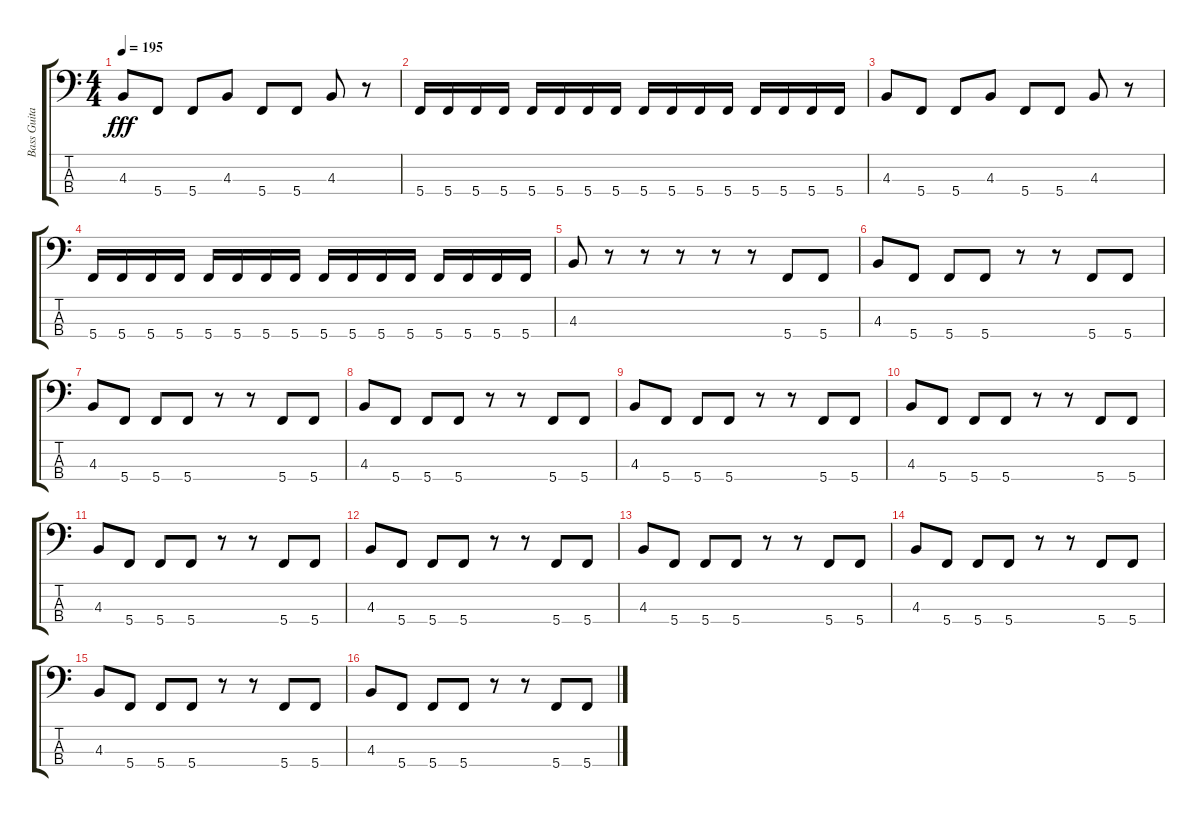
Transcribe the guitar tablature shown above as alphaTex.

\track ("Bass Guitar" "Bass Guita") {instrument electricbasspick}
\staff {score tabs}
\tuning (F2 C2 G1 C1) {hide}
\ts (4 4)
\tempo 195
\clef f4
\ks c
4.3.8{dy fff} 5.4.8 5.4.8 4.3.8 5.4.8 5.4.8 4.3.8 r.8 |
5.4.16 5.4.16 5.4.16 5.4.16 5.4.16 5.4.16 5.4.16 5.4.16 5.4.16 5.4.16 5.4.16 5.4.16 5.4.16 5.4.16 5.4.16 5.4.16 |
4.3.8 5.4.8 5.4.8 4.3.8 5.4.8 5.4.8 4.3.8 r.8 |
5.4.16 5.4.16 5.4.16 5.4.16 5.4.16 5.4.16 5.4.16 5.4.16 5.4.16 5.4.16 5.4.16 5.4.16 5.4.16 5.4.16 5.4.16 5.4.16 |
4.3.8 r.8 r.8 r.8 r.8 r.8 5.4.8 5.4.8 |
4.3.8 5.4.8 5.4.8 5.4.8 r.8 r.8 5.4.8 5.4.8 |
4.3.8 5.4.8 5.4.8 5.4.8 r.8 r.8 5.4.8 5.4.8 |
4.3.8 5.4.8 5.4.8 5.4.8 r.8 r.8 5.4.8 5.4.8 |
4.3.8 5.4.8 5.4.8 5.4.8 r.8 r.8 5.4.8 5.4.8 |
4.3.8 5.4.8 5.4.8 5.4.8 r.8 r.8 5.4.8 5.4.8 |
4.3.8 5.4.8 5.4.8 5.4.8 r.8 r.8 5.4.8 5.4.8 |
4.3.8 5.4.8 5.4.8 5.4.8 r.8 r.8 5.4.8 5.4.8 |
4.3.8 5.4.8 5.4.8 5.4.8 r.8 r.8 5.4.8 5.4.8 |
4.3.8 5.4.8 5.4.8 5.4.8 r.8 r.8 5.4.8 5.4.8 |
4.3.8 5.4.8 5.4.8 5.4.8 r.8 r.8 5.4.8 5.4.8 |
4.3.8 5.4.8 5.4.8 5.4.8 r.8 r.8 5.4.8 5.4.8
